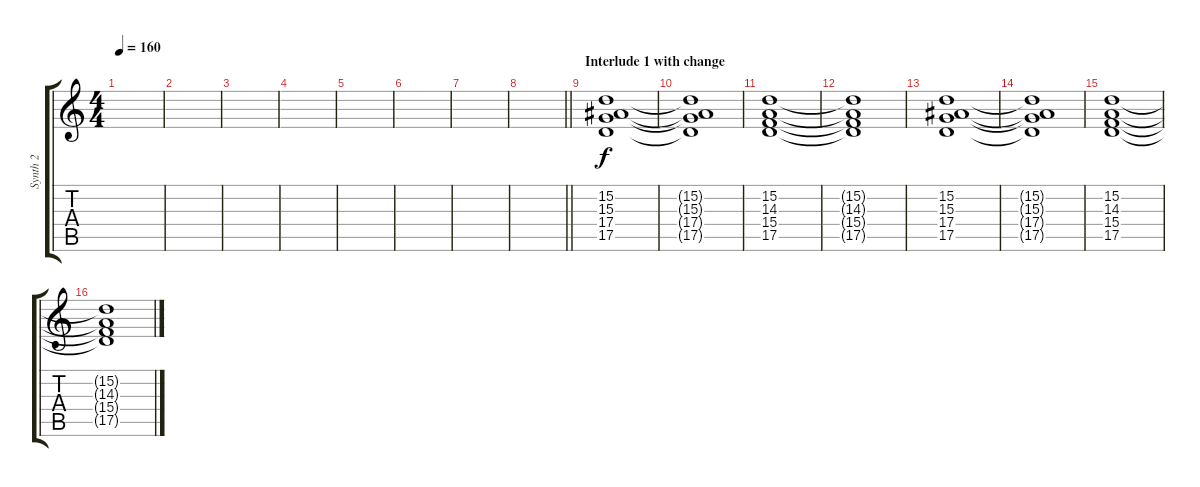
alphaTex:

\track ("Synth 2" "Synth 2") {instrument stringensemble2}
\staff {score tabs}
\tuning (E4 B3 G3 D3 A2 E2) {hide}
\ts (4 4)
\tempo 160
\clef g2
\ks c
|
|
|
|
|
|
|
\barLineRight lightlight
|
\section ("" "Interlude 1 with change")
(15.2 15.3 17.4 17.5).1 |
(15.2{t} 15.3{t} 17.4{t} 17.5{t}).1 |
(15.2 14.3 15.4 17.5).1 |
(15.2{t} 14.3{t} 15.4{t} 17.5{t}).1 |
(15.2 15.3 17.4 17.5).1 |
(15.2{t} 15.3{t} 17.4{t} 17.5{t}).1 |
(15.2 14.3 15.4 17.5).1 |
(15.2{t} 14.3{t} 15.4{t} 17.5{t}).1
